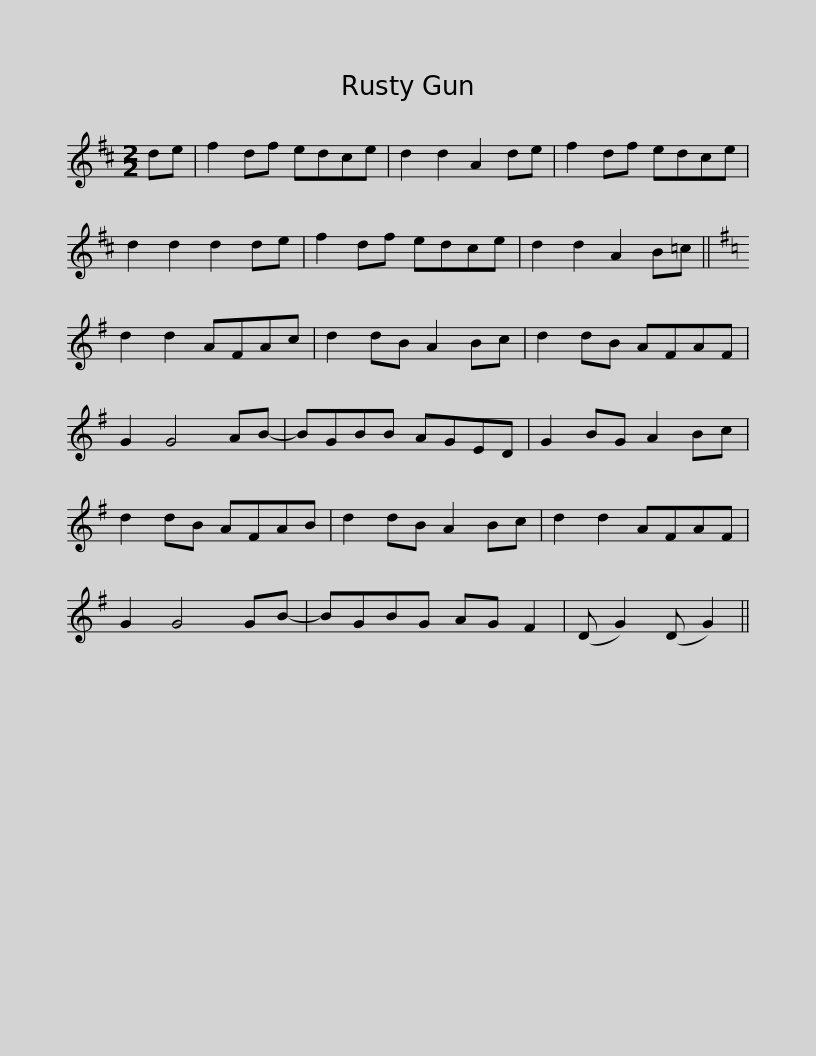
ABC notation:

X:1
L:1/8
M:2/2
I:linebreak $
K:D
V:1 treble
V:1
 de | f2 df edce | d2 d2 A2 de | f2 df edce | d2 d2 d2 de | %5
 f2 df edce | d2 d2 A2 B=c ||$[K:G] d2 d2 AFAc | d2 dB A2 Bc | d2 dB AFAF | %10
 G2 G4 AB- | BGBB AGED | G2 BG A2 Bc | d2 dB AFAB |$ d2 dB A2 Bc | %15
 d2 d2 AFAF | G2 G4 GB- | BGBG AG F2 | (D G2) (D G2) || %19
